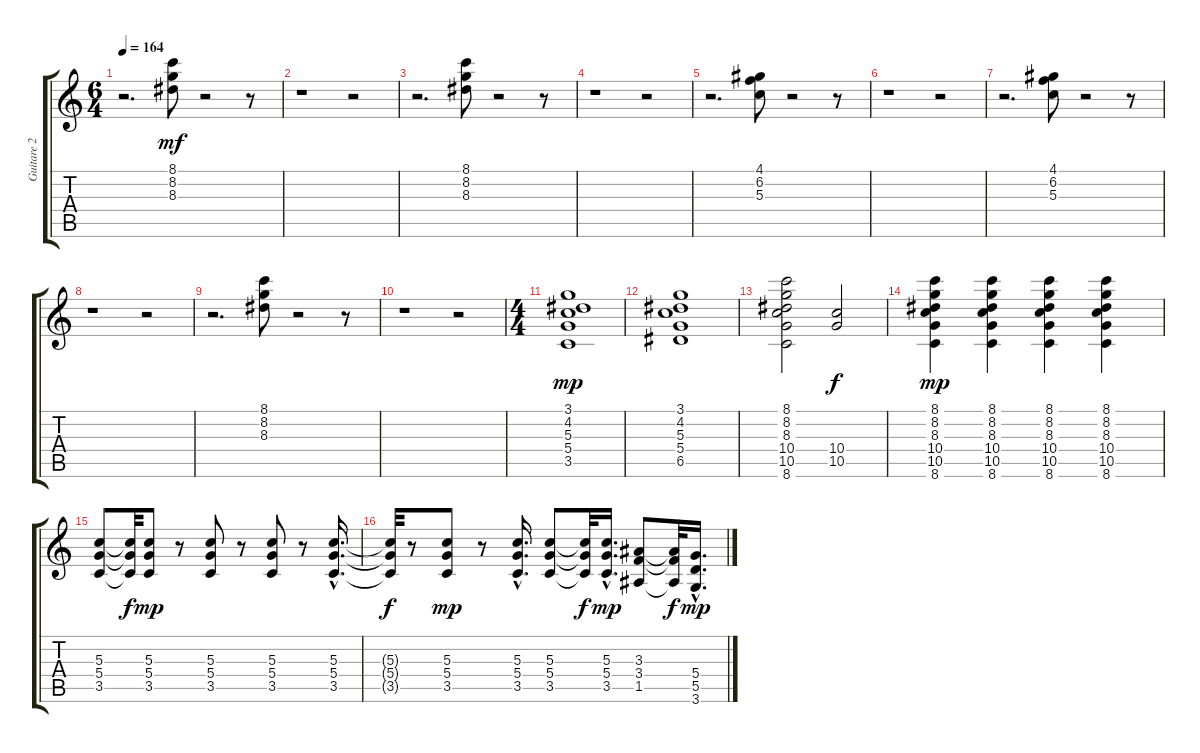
\track ("Guitare 2" "Guitare 2") {instrument distortionguitar}
\staff {score tabs}
\tuning (E4 B3 G3 D3 A2 E2) {hide}
\ts (6 4)
\tempo 164
\clef g2
\ks c
r.2{d dy mf} (8.1 8.2 8.3).8 r.2 r.8 |
r.1 r.2 |
r.2{d} (8.1 8.2 8.3).8 r.2 r.8 |
r.1 r.2 |
r.2{d} (4.1 6.2 5.3).8 r.2 r.8 |
r.1 r.2 |
r.2{d} (4.1 6.2 5.3).8 r.2 r.8 |
r.1 r.2 |
r.2{d} (8.1 8.2 8.3).8 r.2 r.8 |
r.1 r.2 |
\ts (4 4)
(3.1 4.2 5.3 5.4 3.5).1{dy mp} |
(3.1 4.2 5.3 5.4 6.5).1 |
(8.1 8.2 8.3 10.4 10.5 8.6).2 (10.4 10.5).2{dy f} |
(8.1 8.2 8.3 10.4 10.5 8.6).4{dy mp} (8.1 8.2 8.3 10.4 10.5 8.6).4 (8.1 8.2 8.3 10.4 10.5 8.6).4 (8.1 8.2 8.3 10.4 10.5 8.6).4 |
(5.3 5.4 3.5).8 (5.3{t} 5.4{t} 3.5{t}).32{dy f} (5.3 5.4 3.5).8{dy mp} r.8 (5.3 5.4 3.5).8 r.8 (5.3 5.4 3.5).8 r.8 (5.3{hac} 5.4{hac} 3.5{hac}).16{d} |
(5.3{t} 5.4{t} 3.5{t}).32{dy f} r.8 (5.3 5.4 3.5).8{dy mp} r.8 (5.3{hac} 5.4{hac} 3.5{hac}).16{d} (5.3 5.4 3.5).8 (5.3{t} 5.4{t} 3.5{t}).32{dy f} (5.3{hac} 5.4{hac} 3.5{hac}).16{d dy mp} (3.3 3.4 1.5).8 (3.3{t} 3.4{t} 1.5{t}).32{dy f} (5.4{hac} 5.5{hac} 3.6{hac}).16{d dy mp}
